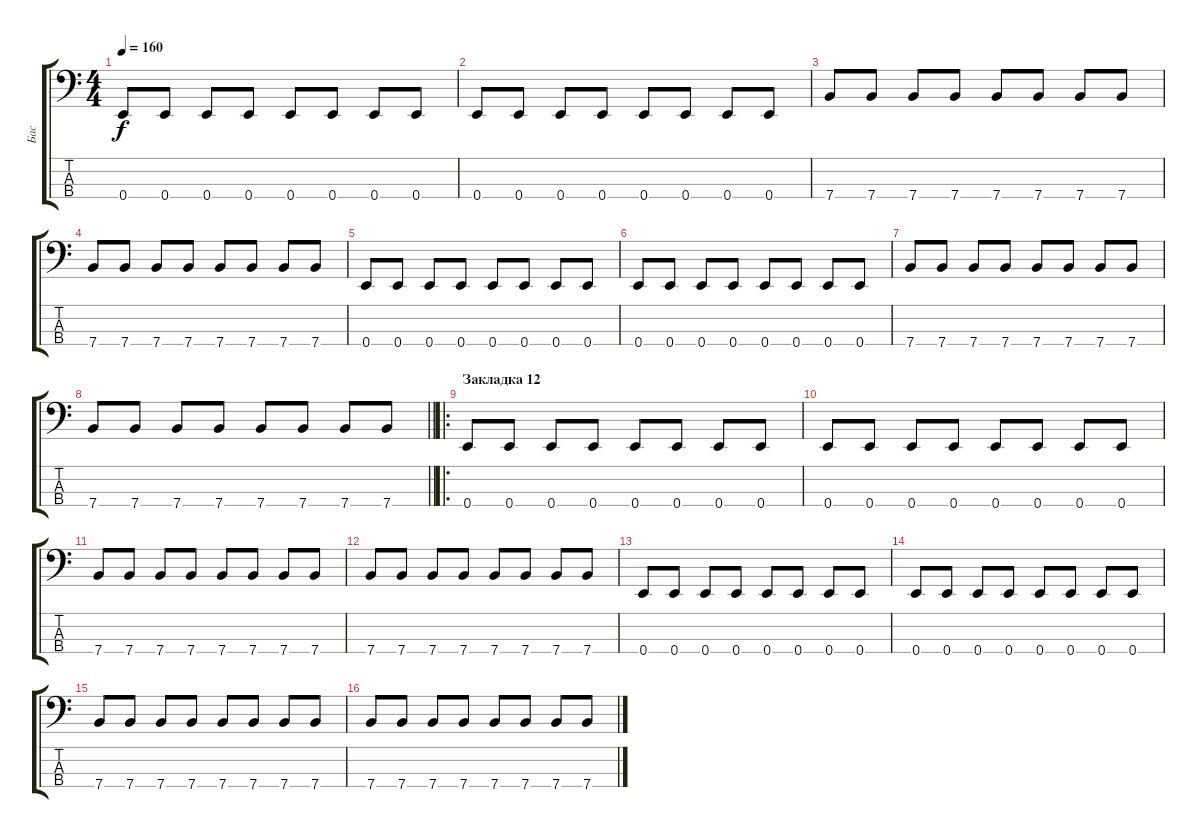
\track ("Бас" "Бас") {instrument electricbassfinger}
\staff {score tabs}
\tuning (G2 D2 A1 E1) {hide}
\ts (4 4)
\tempo 160
\clef f4
\ks c
0.4.8{dy f} 0.4.8 0.4.8 0.4.8 0.4.8 0.4.8 0.4.8 0.4.8 |
0.4.8 0.4.8 0.4.8 0.4.8 0.4.8 0.4.8 0.4.8 0.4.8 |
7.4.8 7.4.8 7.4.8 7.4.8 7.4.8 7.4.8 7.4.8 7.4.8 |
7.4.8 7.4.8 7.4.8 7.4.8 7.4.8 7.4.8 7.4.8 7.4.8 |
0.4.8 0.4.8 0.4.8 0.4.8 0.4.8 0.4.8 0.4.8 0.4.8 |
0.4.8 0.4.8 0.4.8 0.4.8 0.4.8 0.4.8 0.4.8 0.4.8 |
7.4.8 7.4.8 7.4.8 7.4.8 7.4.8 7.4.8 7.4.8 7.4.8 |
\barLineRight lightlight
7.4.8 7.4.8 7.4.8 7.4.8 7.4.8 7.4.8 7.4.8 7.4.8 |
\ro
\section ("" "Закладка 12")
0.4.8 0.4.8 0.4.8 0.4.8 0.4.8 0.4.8 0.4.8 0.4.8 |
0.4.8 0.4.8 0.4.8 0.4.8 0.4.8 0.4.8 0.4.8 0.4.8 |
7.4.8 7.4.8 7.4.8 7.4.8 7.4.8 7.4.8 7.4.8 7.4.8 |
7.4.8 7.4.8 7.4.8 7.4.8 7.4.8 7.4.8 7.4.8 7.4.8 |
0.4.8 0.4.8 0.4.8 0.4.8 0.4.8 0.4.8 0.4.8 0.4.8 |
0.4.8 0.4.8 0.4.8 0.4.8 0.4.8 0.4.8 0.4.8 0.4.8 |
7.4.8 7.4.8 7.4.8 7.4.8 7.4.8 7.4.8 7.4.8 7.4.8 |
7.4.8 7.4.8 7.4.8 7.4.8 7.4.8 7.4.8 7.4.8 7.4.8
